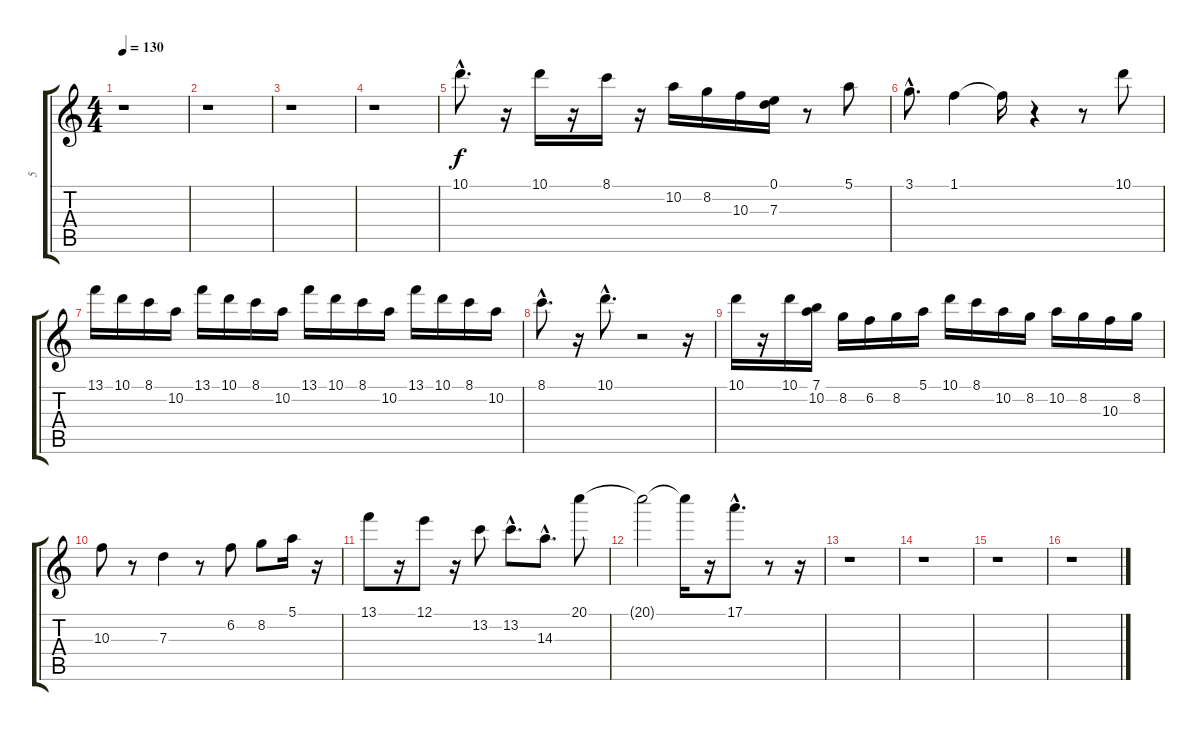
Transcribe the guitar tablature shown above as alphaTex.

\track ("5" "5") {instrument overdrivenguitar}
\staff {score tabs}
\tuning (E4 B3 G3 D3 A2 E2) {hide}
\ts (4 4)
\tempo 130
\clef g2
\ks c
r.1{dy f} |
r.1 |
r.1 |
r.1 |
10.1{hac}.8{d} r.16 10.1.16 r.16 8.1.16 r.16 10.2.16 8.2.16 10.3.16 (0.1 7.3).16 r.8 5.1.8 |
3.1{hac}.8{d} 1.1.4 1.1{t}.16 r.4 r.8 10.1.8 |
13.1.16 10.1.16 8.1.16 10.2.16 13.1.16 10.1.16 8.1.16 10.2.16 13.1.16 10.1.16 8.1.16 10.2.16 13.1.16 10.1.16 8.1.16 10.2.16 |
8.1{hac}.8{d} r.16 10.1{hac}.8{d} r.2 r.16 |
10.1.16 r.16 10.1.16 (7.1 10.2).16 8.2.16 6.2.16 8.2.16 5.1.16 10.1.16 8.1.16 10.2.16 8.2.16 10.2.16 8.2.16 10.3.16 8.2.16 |
10.3.8 r.8 7.3.4 r.8 6.2.8 8.2.8 5.1.16 r.16 |
13.1.8 r.16 12.1.8 r.16 13.2.8 13.2{hac}.8{d} 14.3{hac}.8{d} 20.1.8 |
20.1{t}.2 20.1{t}.16 r.16 17.1{hac}.8{d} r.8 r.16 |
r.1 |
r.1 |
r.1 |
r.1
